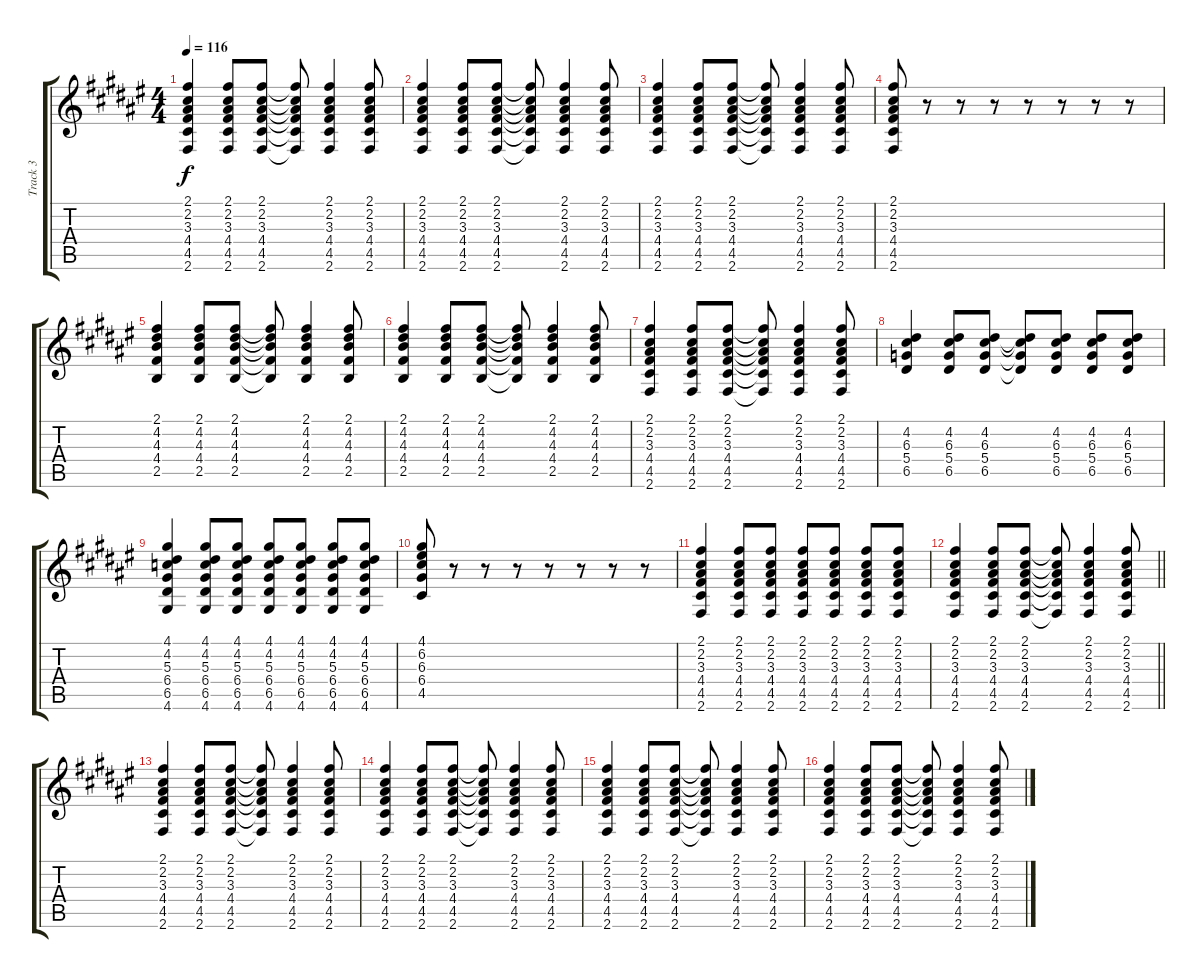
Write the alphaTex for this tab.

\track ("Track 3" "Track 3") {instrument acousticguitarsteel}
\staff {score tabs}
\tuning (E4 B3 G3 D3 A2 E2) {hide}
\ts (4 4)
\tempo 116
\clef g2
\ks f#
(2.1 2.2 3.3 4.4 4.5 2.6).4{dy f} (2.1 2.2 3.3 4.4 4.5 2.6).8 (2.1 2.2 3.3 4.4 4.5 2.6).8 (2.1{t} 2.2{t} 3.3{t} 4.4{t} 4.5{t} 2.6{t}).8 (2.1 2.2 3.3 4.4 4.5 2.6).4 (2.1 2.2 3.3 4.4 4.5 2.6).8 |
(2.1 2.2 3.3 4.4 4.5 2.6).4 (2.1 2.2 3.3 4.4 4.5 2.6).8 (2.1 2.2 3.3 4.4 4.5 2.6).8 (2.1{t} 2.2{t} 3.3{t} 4.4{t} 4.5{t} 2.6{t}).8 (2.1 2.2 3.3 4.4 4.5 2.6).4 (2.1 2.2 3.3 4.4 4.5 2.6).8 |
(2.1 2.2 3.3 4.4 4.5 2.6).4 (2.1 2.2 3.3 4.4 4.5 2.6).8 (2.1 2.2 3.3 4.4 4.5 2.6).8 (2.1{t} 2.2{t} 3.3{t} 4.4{t} 4.5{t} 2.6{t}).8 (2.1 2.2 3.3 4.4 4.5 2.6).4 (2.1 2.2 3.3 4.4 4.5 2.6).8 |
(2.1 2.2 3.3 4.4 4.5 2.6).8 r.8 r.8 r.8 r.8 r.8 r.8 r.8 |
(2.1 4.2 4.3 4.4 2.5).4 (2.1 4.2 4.3 4.4 2.5).8 (2.1 4.2 4.3 4.4 2.5).8 (2.1{t} 4.2{t} 4.3{t} 4.4{t} 2.5{t}).8 (2.1 4.2 4.3 4.4 2.5).4 (2.1 4.2 4.3 4.4 2.5).8 |
(2.1 4.2 4.3 4.4 2.5).4 (2.1 4.2 4.3 4.4 2.5).8 (2.1 4.2 4.3 4.4 2.5).8 (2.1{t} 4.2{t} 4.3{t} 4.4{t} 2.5{t}).8 (2.1 4.2 4.3 4.4 2.5).4 (2.1 4.2 4.3 4.4 2.5).8 |
(2.1 2.2 3.3 4.4 4.5 2.6).4 (2.1 2.2 3.3 4.4 4.5 2.6).8 (2.1 2.2 3.3 4.4 4.5 2.6).8 (2.1{t} 2.2{t} 3.3{t} 4.4{t} 4.5{t} 2.6{t}).8 (2.1 2.2 3.3 4.4 4.5 2.6).4 (2.1 2.2 3.3 4.4 4.5 2.6).8 |
(4.2 6.3 5.4 6.5).4 (4.2 6.3 5.4 6.5).8 (4.2 6.3 5.4 6.5).8 (4.2{t} 6.3{t} 5.4{t} 6.5{t}).8 (4.2 6.3 5.4 6.5).8 (4.2 6.3 5.4 6.5).8 (4.2 6.3 5.4 6.5).8 |
(4.1 4.2 5.3 6.4 6.5 4.6).4 (4.1 4.2 5.3 6.4 6.5 4.6).8 (4.1 4.2 5.3 6.4 6.5 4.6).8 (4.1 4.2 5.3 6.4 6.5 4.6).8 (4.1 4.2 5.3 6.4 6.5 4.6).8 (4.1 4.2 5.3 6.4 6.5 4.6).8 (4.1 4.2 5.3 6.4 6.5 4.6).8 |
(4.1 6.2 6.3 6.4 4.5).8 r.8 r.8 r.8 r.8 r.8 r.8 r.8 |
(2.1 2.2 3.3 4.4 4.5 2.6).4 (2.1 2.2 3.3 4.4 4.5 2.6).8 (2.1 2.2 3.3 4.4 4.5 2.6).8 (2.1 2.2 3.3 4.4 4.5 2.6).8 (2.1 2.2 3.3 4.4 4.5 2.6).8 (2.1 2.2 3.3 4.4 4.5 2.6).8 (2.1 2.2 3.3 4.4 4.5 2.6).8 |
\barLineRight lightlight
(2.1 2.2 3.3 4.4 4.5 2.6).4 (2.1 2.2 3.3 4.4 4.5 2.6).8 (2.1 2.2 3.3 4.4 4.5 2.6).8 (2.1{t} 2.2{t} 3.3{t} 4.4{t} 4.5{t} 2.6{t}).8 (2.1 2.2 3.3 4.4 4.5 2.6).4 (2.1 2.2 3.3 4.4 4.5 2.6).8 |
(2.1 2.2 3.3 4.4 4.5 2.6).4 (2.1 2.2 3.3 4.4 4.5 2.6).8 (2.1 2.2 3.3 4.4 4.5 2.6).8 (2.1{t} 2.2{t} 3.3{t} 4.4{t} 4.5{t} 2.6{t}).8 (2.1 2.2 3.3 4.4 4.5 2.6).4 (2.1 2.2 3.3 4.4 4.5 2.6).8 |
(2.1 2.2 3.3 4.4 4.5 2.6).4 (2.1 2.2 3.3 4.4 4.5 2.6).8 (2.1 2.2 3.3 4.4 4.5 2.6).8 (2.1{t} 2.2{t} 3.3{t} 4.4{t} 4.5{t} 2.6{t}).8 (2.1 2.2 3.3 4.4 4.5 2.6).4 (2.1 2.2 3.3 4.4 4.5 2.6).8 |
(2.1 2.2 3.3 4.4 4.5 2.6).4 (2.1 2.2 3.3 4.4 4.5 2.6).8 (2.1 2.2 3.3 4.4 4.5 2.6).8 (2.1{t} 2.2{t} 3.3{t} 4.4{t} 4.5{t} 2.6{t}).8 (2.1 2.2 3.3 4.4 4.5 2.6).4 (2.1 2.2 3.3 4.4 4.5 2.6).8 |
(2.1 2.2 3.3 4.4 4.5 2.6).4 (2.1 2.2 3.3 4.4 4.5 2.6).8 (2.1 2.2 3.3 4.4 4.5 2.6).8 (2.1{t} 2.2{t} 3.3{t} 4.4{t} 4.5{t} 2.6{t}).8 (2.1 2.2 3.3 4.4 4.5 2.6).4 (2.1 2.2 3.3 4.4 4.5 2.6).8
